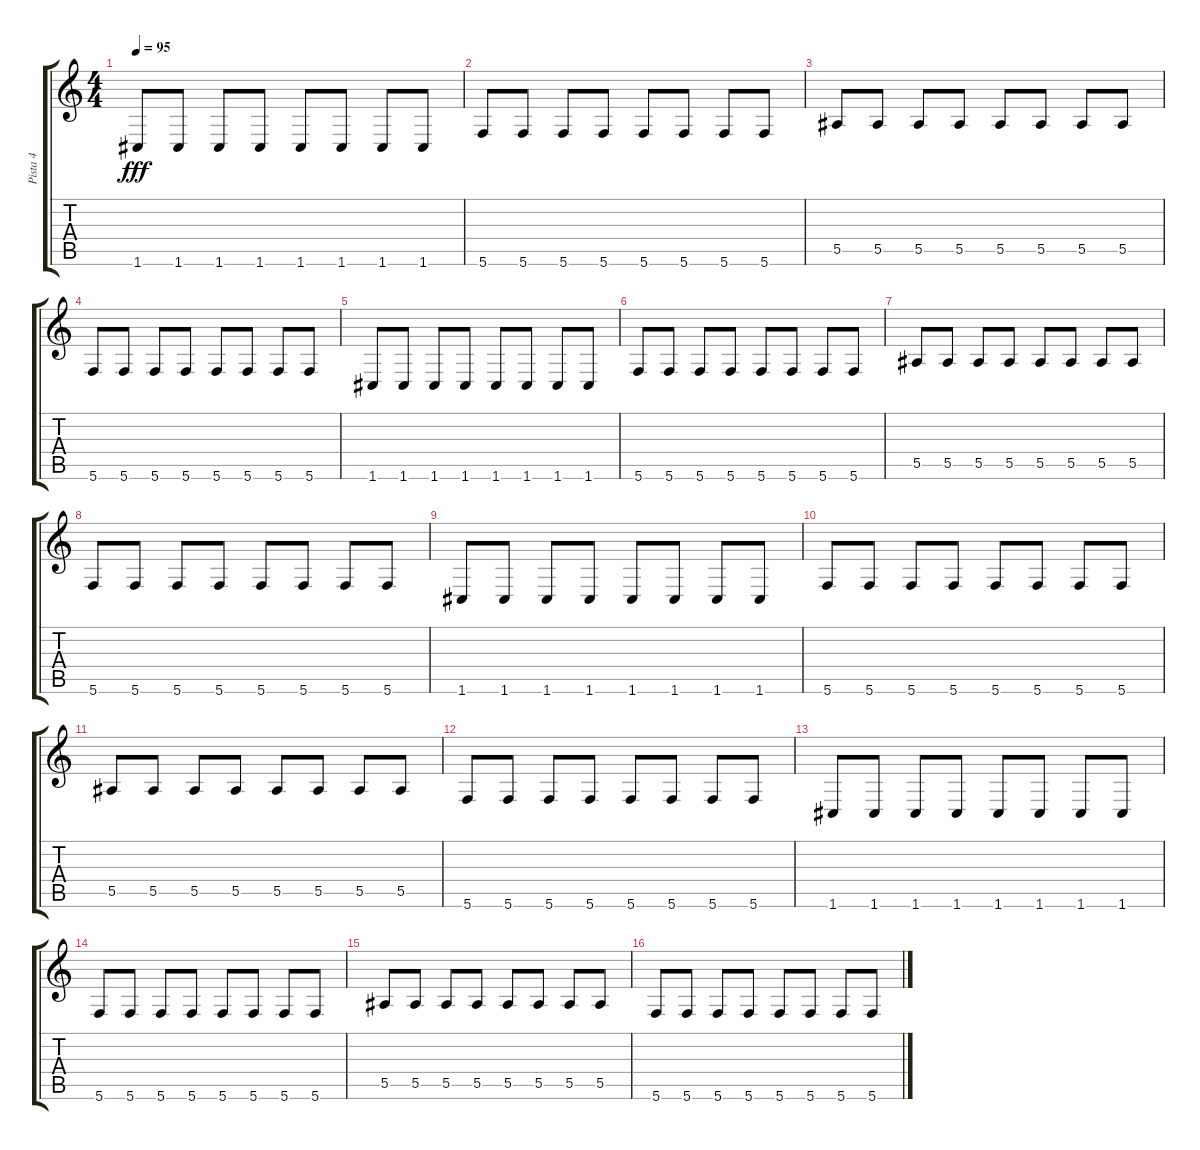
\track ("Pista 4" "Pista 4") {instrument electricbassfinger}
\staff {score tabs}
\tuning (C4 G3 Eb3 Bb2 F2 C2) {hide}
\ts (4 4)
\tempo 95
\clef g2
\ks c
1.6.8{dy fff} 1.6.8 1.6.8 1.6.8 1.6.8 1.6.8 1.6.8 1.6.8 |
5.6.8 5.6.8 5.6.8 5.6.8 5.6.8 5.6.8 5.6.8 5.6.8 |
5.5.8 5.5.8 5.5.8 5.5.8 5.5.8 5.5.8 5.5.8 5.5.8 |
5.6.8 5.6.8 5.6.8 5.6.8 5.6.8 5.6.8 5.6.8 5.6.8 |
1.6.8 1.6.8 1.6.8 1.6.8 1.6.8 1.6.8 1.6.8 1.6.8 |
5.6.8 5.6.8 5.6.8 5.6.8 5.6.8 5.6.8 5.6.8 5.6.8 |
5.5.8 5.5.8 5.5.8 5.5.8 5.5.8 5.5.8 5.5.8 5.5.8 |
5.6.8 5.6.8 5.6.8 5.6.8 5.6.8 5.6.8 5.6.8 5.6.8 |
1.6.8 1.6.8 1.6.8 1.6.8 1.6.8 1.6.8 1.6.8 1.6.8 |
5.6.8 5.6.8 5.6.8 5.6.8 5.6.8 5.6.8 5.6.8 5.6.8 |
5.5.8 5.5.8 5.5.8 5.5.8 5.5.8 5.5.8 5.5.8 5.5.8 |
5.6.8 5.6.8 5.6.8 5.6.8 5.6.8 5.6.8 5.6.8 5.6.8 |
1.6.8 1.6.8 1.6.8 1.6.8 1.6.8 1.6.8 1.6.8 1.6.8 |
5.6.8 5.6.8 5.6.8 5.6.8 5.6.8 5.6.8 5.6.8 5.6.8 |
5.5.8 5.5.8 5.5.8 5.5.8 5.5.8 5.5.8 5.5.8 5.5.8 |
5.6.8 5.6.8 5.6.8 5.6.8 5.6.8 5.6.8 5.6.8 5.6.8
